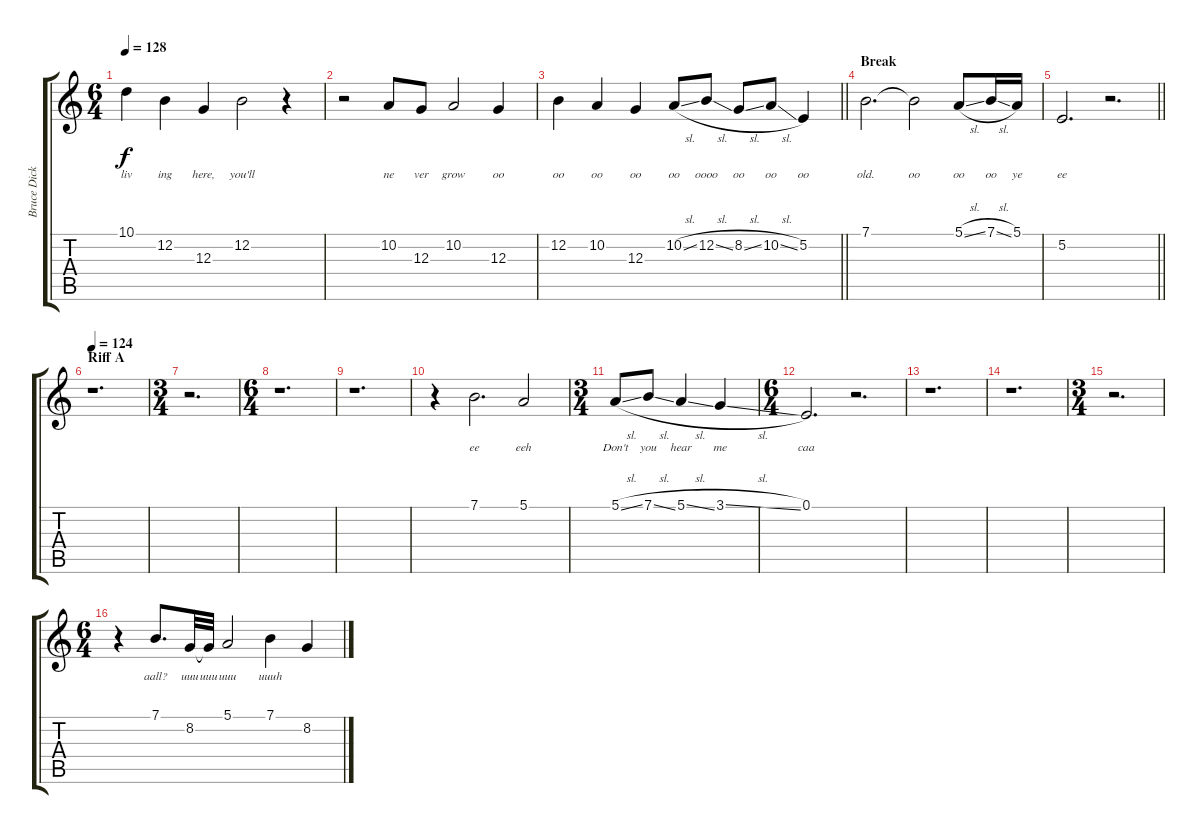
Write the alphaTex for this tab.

\track ("Bruce Dickinson" "Bruce Dick") {instrument lead2sawtooth}
\staff {score tabs}
\tuning (E4 B3 G3 D3 A2 E2) {hide}
\ts (6 4)
\tempo 128
\clef g2
\ks c
10.1.4{lyrics (0 "liv") lyrics (1 "") lyrics (2 "") lyrics (3 "") lyrics (4 "") dy f} 12.2.4{lyrics (0 "ing") lyrics (1 "") lyrics (2 "") lyrics (3 "") lyrics (4 "")} 12.3.4{lyrics (0 "here,") lyrics (1 "") lyrics (2 "") lyrics (3 "") lyrics (4 "")} 12.2.2{lyrics (0 "you'll") lyrics (1 "") lyrics (2 "") lyrics (3 "") lyrics (4 "")} r.4 |
r.2 10.2.8{lyrics (0 "ne") lyrics (1 "") lyrics (2 "") lyrics (3 "") lyrics (4 "")} 12.3.8{lyrics (0 "ver") lyrics (1 "") lyrics (2 "") lyrics (3 "") lyrics (4 "")} 10.2.2{lyrics (0 "grow") lyrics (1 "") lyrics (2 "") lyrics (3 "") lyrics (4 "")} 12.3.4{lyrics (0 "oo") lyrics (1 "") lyrics (2 "") lyrics (3 "") lyrics (4 "")} |
\barLineRight lightlight
12.2.4{lyrics (0 "oo") lyrics (1 "") lyrics (2 "") lyrics (3 "") lyrics (4 "")} 10.2.4{lyrics (0 "oo") lyrics (1 "") lyrics (2 "") lyrics (3 "") lyrics (4 "")} 12.3.4{lyrics (0 "oo") lyrics (1 "") lyrics (2 "") lyrics (3 "") lyrics (4 "")} 10.2{sl}.8{lyrics (0 "oo") lyrics (1 "") lyrics (2 "") lyrics (3 "") lyrics (4 "")} 12.2{sl}.8{lyrics (0 "oooo") lyrics (1 "") lyrics (2 "") lyrics (3 "") lyrics (4 "")} 8.2{sl}.8{lyrics (0 "oo") lyrics (1 "") lyrics (2 "") lyrics (3 "") lyrics (4 "")} 10.2{sl}.8{lyrics (0 "oo") lyrics (1 "") lyrics (2 "") lyrics (3 "") lyrics (4 "")} 5.2.4{lyrics (0 "oo") lyrics (1 "") lyrics (2 "") lyrics (3 "") lyrics (4 "")} |
\section ("" "Break")
7.1.2{d lyrics (0 "old.") lyrics (1 "") lyrics (2 "") lyrics (3 "") lyrics (4 "")} 7.1{t}.2{lyrics (0 "oo") lyrics (1 "") lyrics (2 "") lyrics (3 "") lyrics (4 "")} 5.1{sl}.8{lyrics (0 "oo") lyrics (1 "") lyrics (2 "") lyrics (3 "") lyrics (4 "")} 7.1{sl}.16{lyrics (0 "oo") lyrics (1 "") lyrics (2 "") lyrics (3 "") lyrics (4 "")} 5.1.16{lyrics (0 "ye") lyrics (1 "") lyrics (2 "") lyrics (3 "") lyrics (4 "")} |
\barLineRight lightlight
5.2.2{d lyrics (0 "ee") lyrics (1 "") lyrics (2 "") lyrics (3 "") lyrics (4 "")} r.2{d} |
\section ("" "Riff A")
\tempo 124
r.1{d} |
\ts (3 4)
r.2{d} |
\ts (6 4)
r.1{d} |
r.1{d} |
r.4{volume 16 instrument synthvoice} 7.1.2{d lyrics (0 "ee") lyrics (1 "") lyrics (2 "") lyrics (3 "") lyrics (4 "")} 5.1.2{lyrics (0 "eeh") lyrics (1 "") lyrics (2 "") lyrics (3 "") lyrics (4 "")} |
\ts (3 4)
5.1{sl}.8{lyrics (0 "Don't") lyrics (1 "") lyrics (2 "") lyrics (3 "") lyrics (4 "")} 7.1{sl}.8{lyrics (0 "you") lyrics (1 "") lyrics (2 "") lyrics (3 "") lyrics (4 "")} 5.1{sl}.4{lyrics (0 "hear") lyrics (1 "") lyrics (2 "") lyrics (3 "") lyrics (4 "")} 3.1{sl}.4{lyrics (0 "me") lyrics (1 "") lyrics (2 "") lyrics (3 "") lyrics (4 "")} |
\ts (6 4)
0.1.2{d lyrics (0 "caa") lyrics (1 "") lyrics (2 "") lyrics (3 "") lyrics (4 "")} r.2{d} |
r.1{d} |
r.1{d} |
\ts (3 4)
r.2{d} |
\ts (6 4)
r.4{volume 12 instrument lead2sawtooth} 7.1.8{d lyrics (0 "aall?") lyrics (1 "") lyrics (2 "") lyrics (3 "") lyrics (4 "")} 8.2.32{lyrics (0 "uuu") lyrics (1 "") lyrics (2 "") lyrics (3 "") lyrics (4 "")} 8.2{t}.32{lyrics (0 "uuu") lyrics (1 "") lyrics (2 "") lyrics (3 "") lyrics (4 "")} 5.1.2{lyrics (0 "uuu") lyrics (1 "") lyrics (2 "") lyrics (3 "") lyrics (4 "")} 7.1.4{lyrics (0 "uuuh") lyrics (1 "") lyrics (2 "") lyrics (3 "") lyrics (4 "")} 8.2.4
